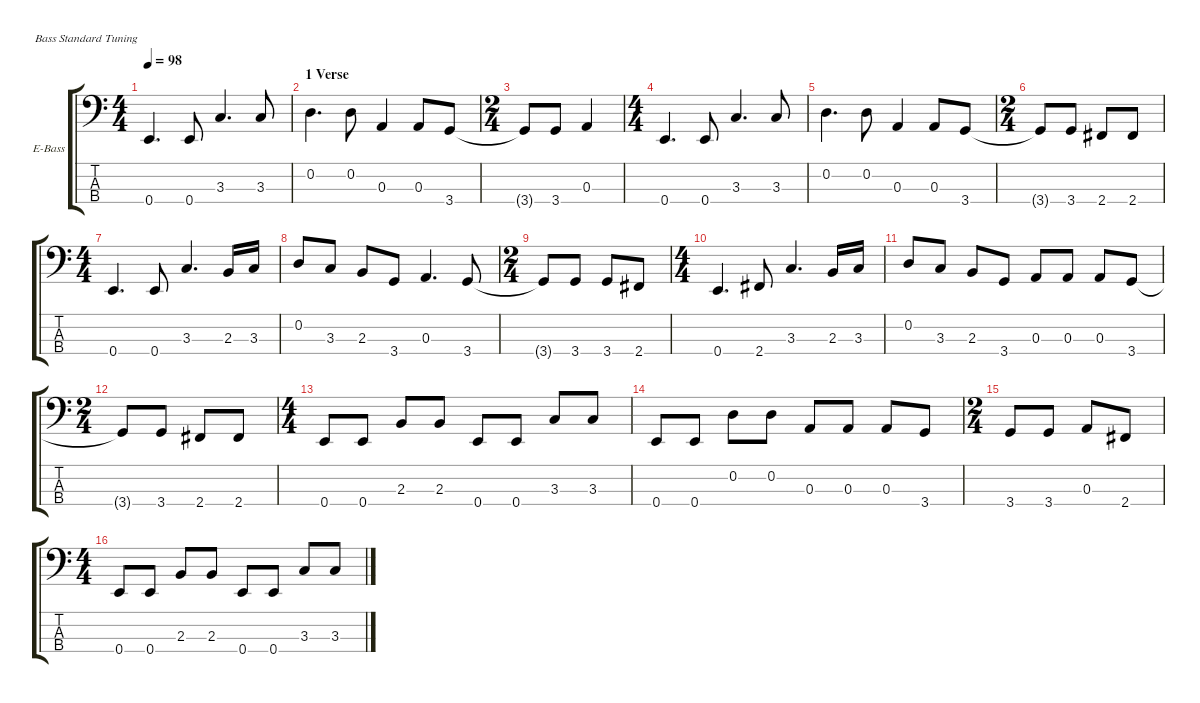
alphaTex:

\hideDynamics
\bracketExtendMode groupsimilarinstruments
\firstSystemTrackNameOrientation horizontal
\otherSystemsTrackNameOrientation horizontal
\track ("Bass" "E-Bass") {multiBarRest instrument electricbassfinger}
\staff {score tabs}
\tuning (G2 D2 A1 E1)
\ts (4 4)
\tempo 98
\clef f4
\ks c
0.4.4{d dy f} 0.4.8 3.3.4{d} 3.3.8 |
\section ("" "1 Verse")
0.2.4{d} 0.2.8 0.3.4 0.3.8 3.4.8 |
\ts (2 4)
3.4{t}.8 3.4.8 0.3.4 |
\ts (4 4)
0.4.4{d} 0.4.8 3.3.4{d} 3.3.8 |
0.2.4{d} 0.2.8 0.3.4 0.3.8 3.4.8 |
\ts (2 4)
3.4{t}.8 3.4.8 2.4.8 2.4.8 |
\ts (4 4)
0.4.4{d} 0.4.8 3.3.4{d} 2.3.16 3.3.16 |
0.2.8 3.3.8 2.3.8 3.4.8 0.3.4{d} 3.4.8 |
\ts (2 4)
3.4{t}.8 3.4.8 3.4.8 2.4.8 |
\ts (4 4)
0.4.4{d} 2.4.8 3.3.4{d} 2.3.16 3.3.16 |
0.2.8 3.3.8 2.3.8 3.4.8 0.3.8 0.3.8 0.3.8 3.4.8 |
\ts (2 4)
3.4{t}.8 3.4.8 2.4.8 2.4.8 |
\ts (4 4)
0.4.8 0.4.8 2.3.8 2.3.8 0.4.8 0.4.8 3.3.8 3.3.8 |
0.4.8 0.4.8 0.2.8 0.2.8 0.3.8 0.3.8 0.3.8 3.4.8 |
\ts (2 4)
3.4.8 3.4.8 0.3.8 2.4.8 |
\ts (4 4)
0.4.8 0.4.8 2.3.8 2.3.8 0.4.8 0.4.8 3.3.8 3.3.8
